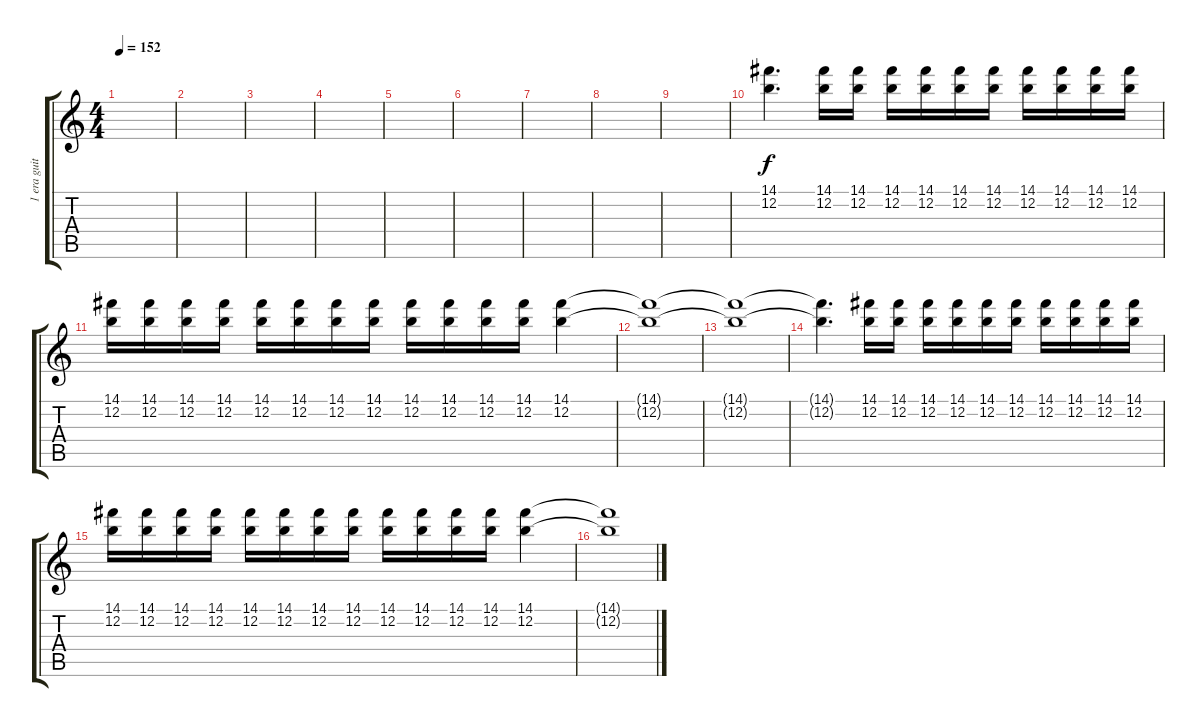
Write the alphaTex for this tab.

\track ("1 era guitarra" "1 era guit") {instrument distortionguitar}
\staff {score tabs}
\tuning (E4 B3 G3 D3 A2 E2) {hide}
\ts (4 4)
\tempo 152
\clef g2
\ks c
|
|
|
|
|
|
|
|
|
(14.1 12.2).4{d} (14.1 12.2).16 (14.1 12.2).16 (14.1 12.2).16 (14.1 12.2).16 (14.1 12.2).16 (14.1 12.2).16 (14.1 12.2).16 (14.1 12.2).16 (14.1 12.2).16 (14.1 12.2).16 |
(14.1 12.2).16 (14.1 12.2).16 (14.1 12.2).16 (14.1 12.2).16 (14.1 12.2).16 (14.1 12.2).16 (14.1 12.2).16 (14.1 12.2).16 (14.1 12.2).16 (14.1 12.2).16 (14.1 12.2).16 (14.1 12.2).16 (14.1 12.2).4 |
(14.1{t} 12.2{t}).1 |
(14.1{t} 12.2{t}).1 |
(14.1{t} 12.2{t}).4{d} (14.1 12.2).16 (14.1 12.2).16 (14.1 12.2).16 (14.1 12.2).16 (14.1 12.2).16 (14.1 12.2).16 (14.1 12.2).16 (14.1 12.2).16 (14.1 12.2).16 (14.1 12.2).16 |
(14.1 12.2).16 (14.1 12.2).16 (14.1 12.2).16 (14.1 12.2).16 (14.1 12.2).16 (14.1 12.2).16 (14.1 12.2).16 (14.1 12.2).16 (14.1 12.2).16 (14.1 12.2).16 (14.1 12.2).16 (14.1 12.2).16 (14.1 12.2).4 |
(14.1{t} 12.2{t}).1
